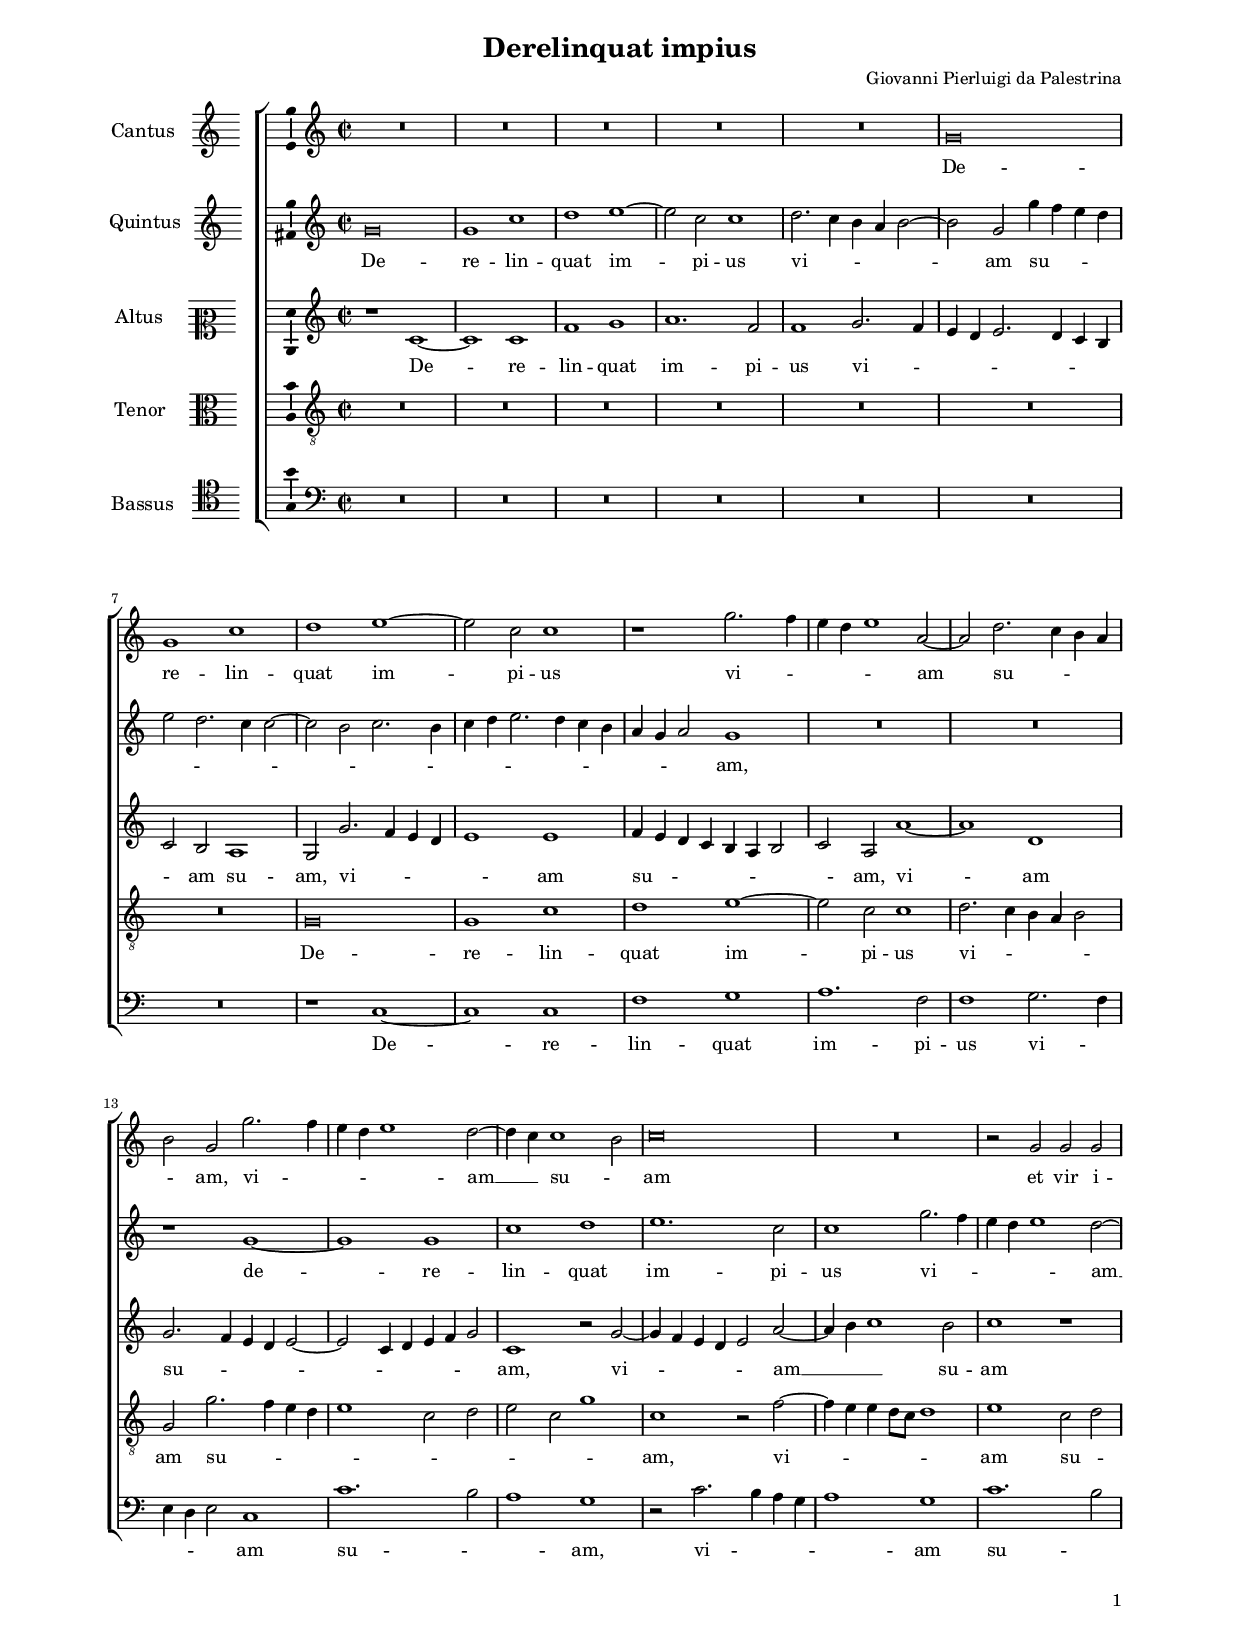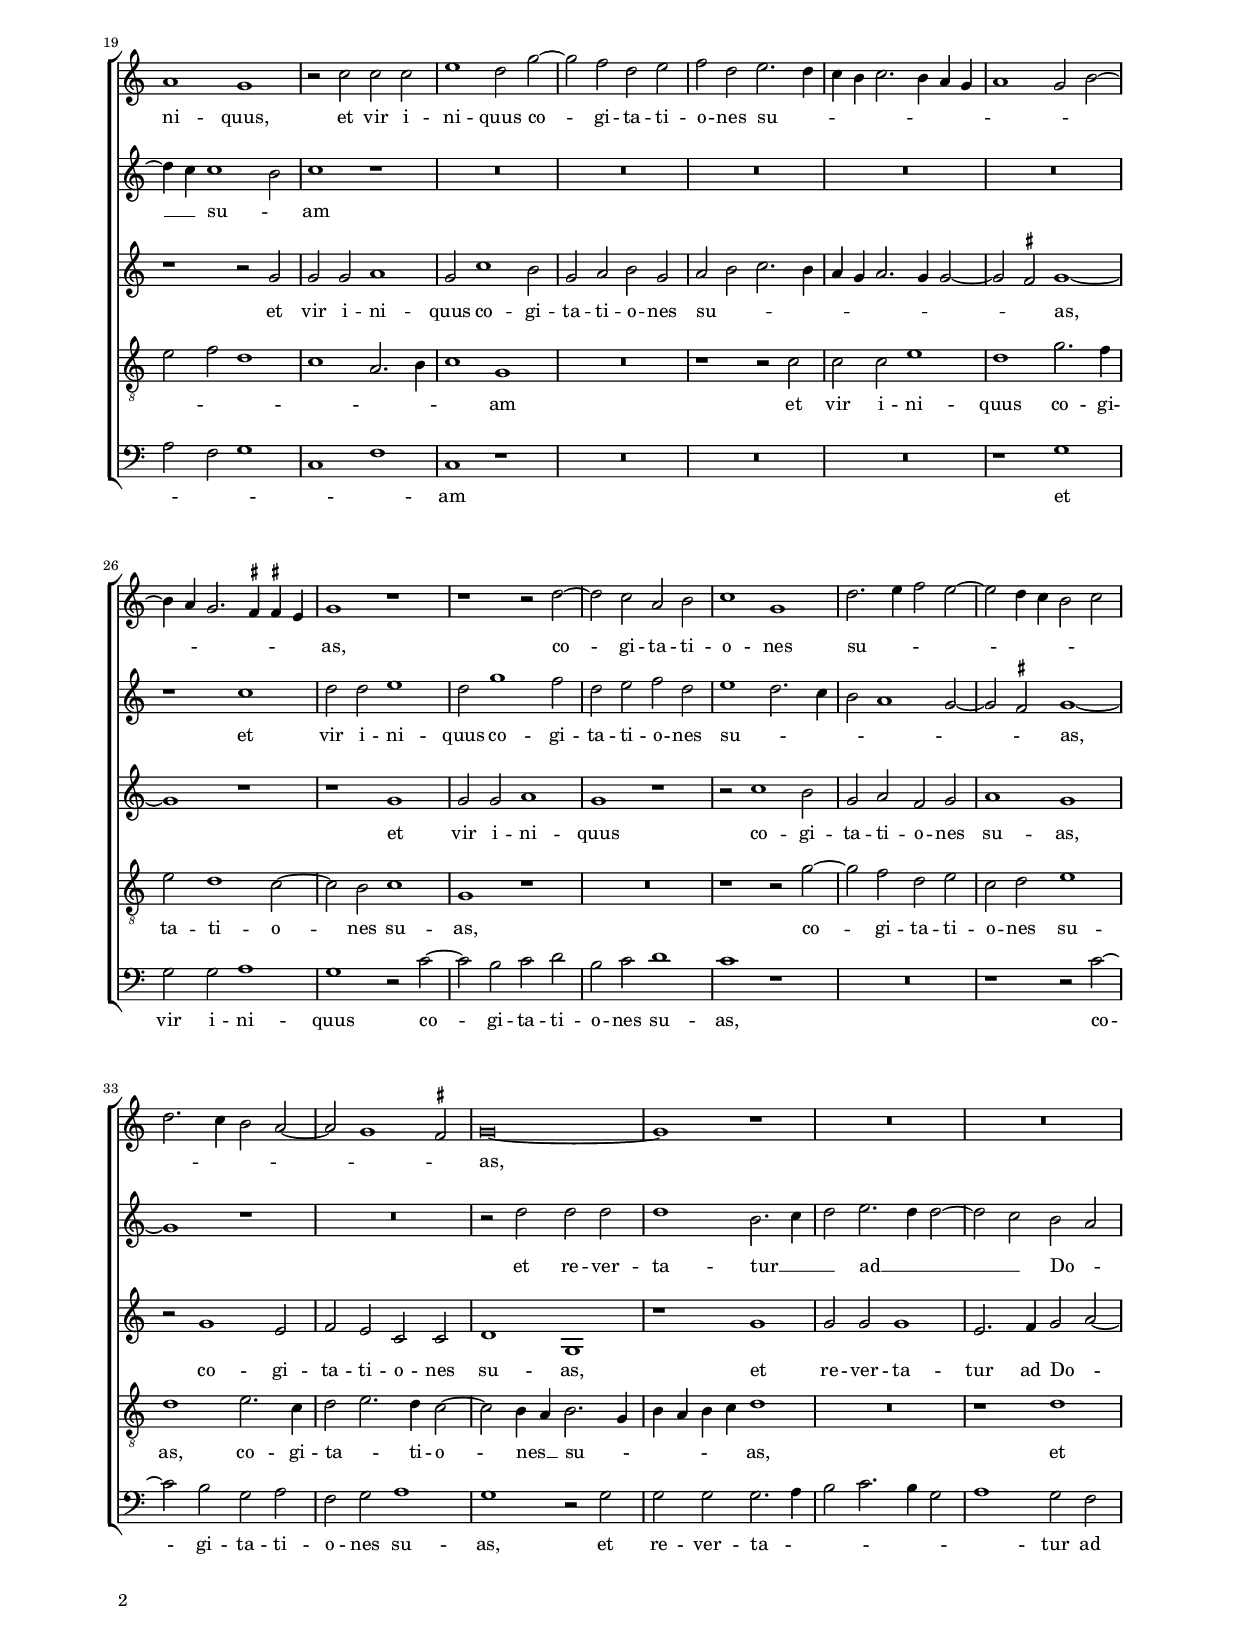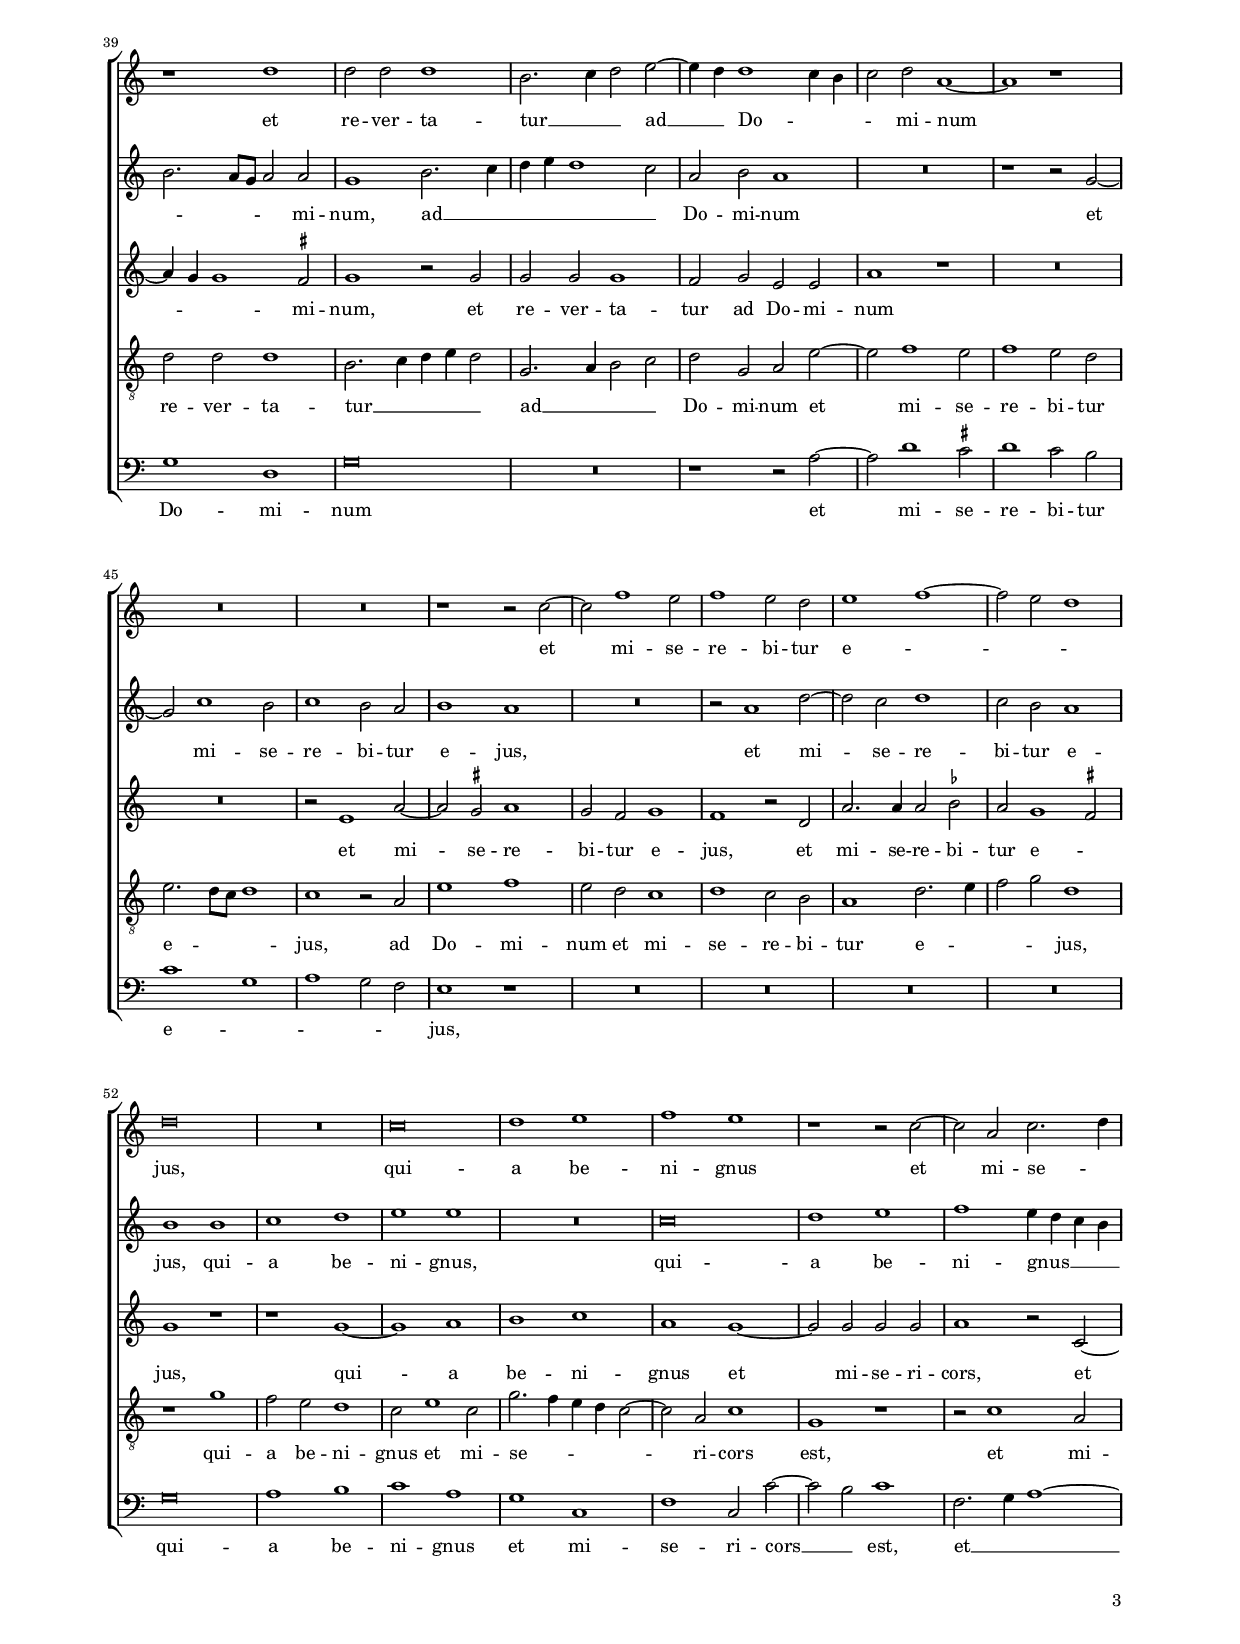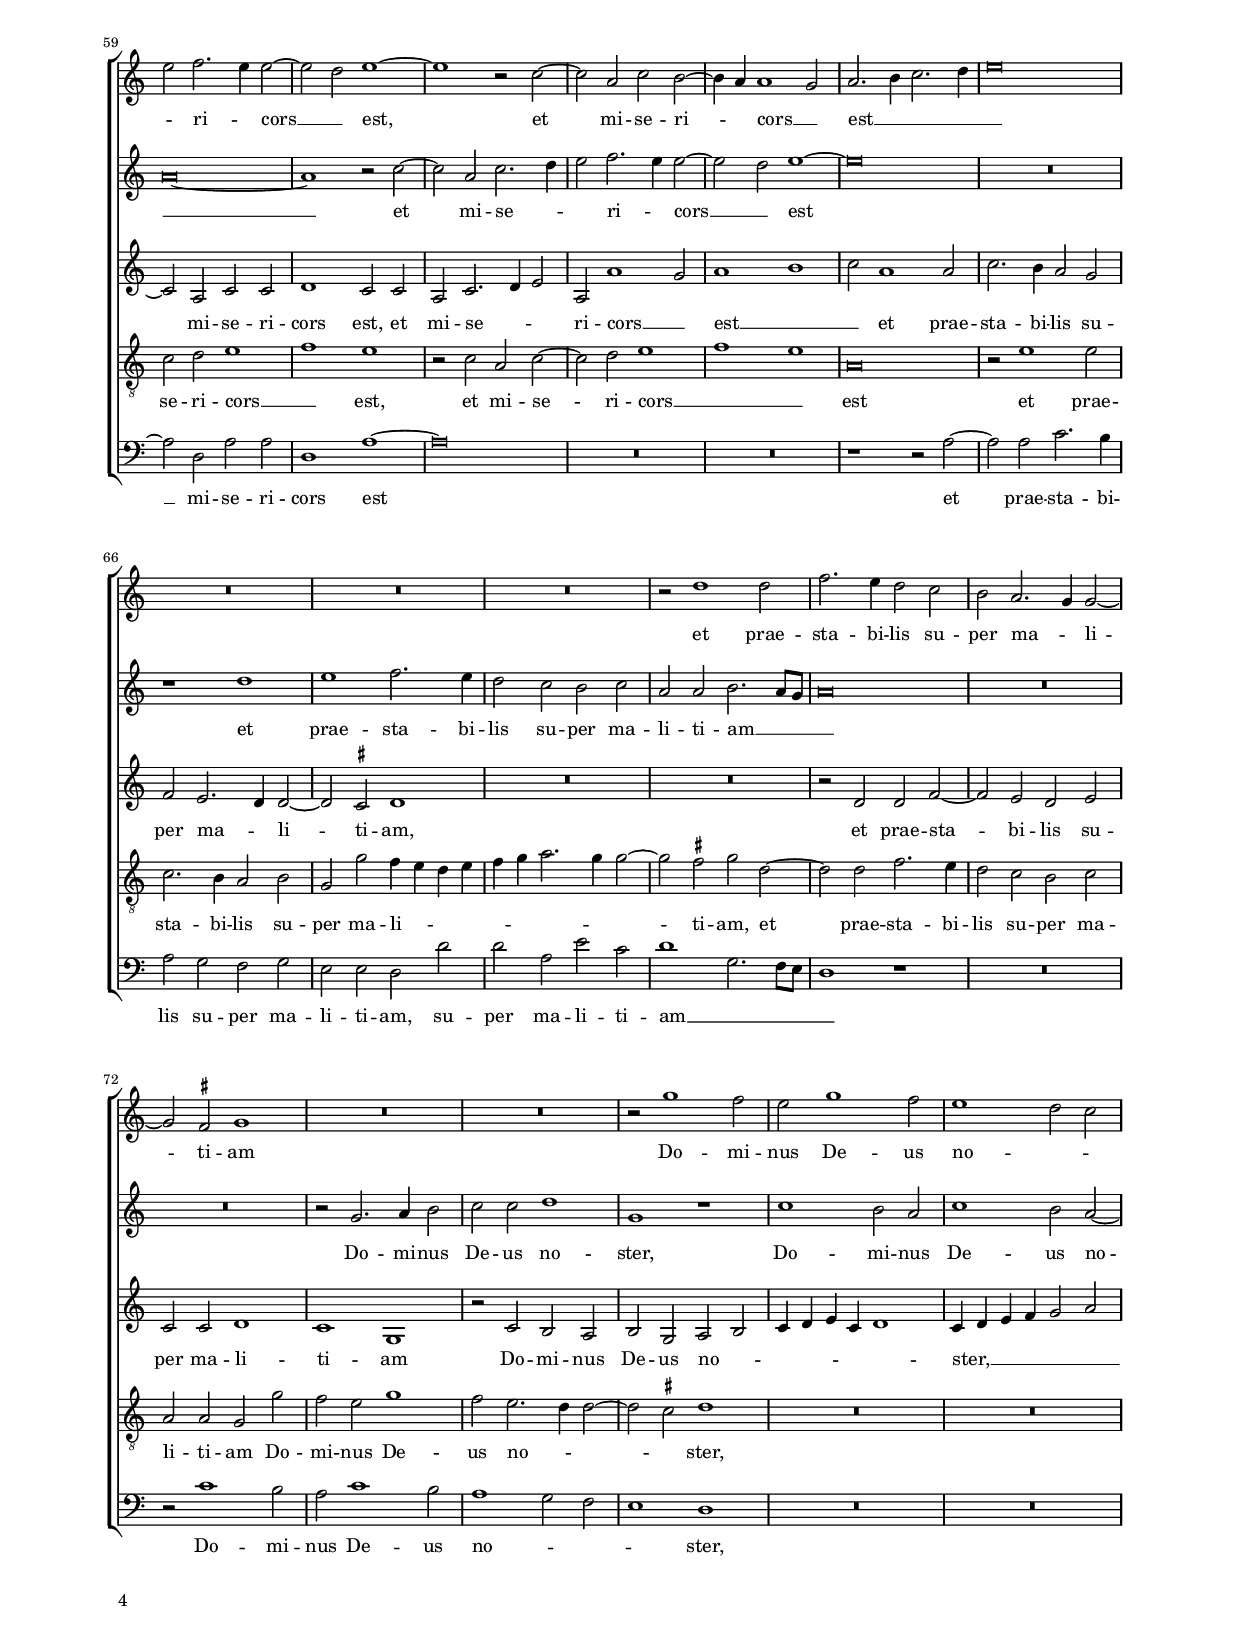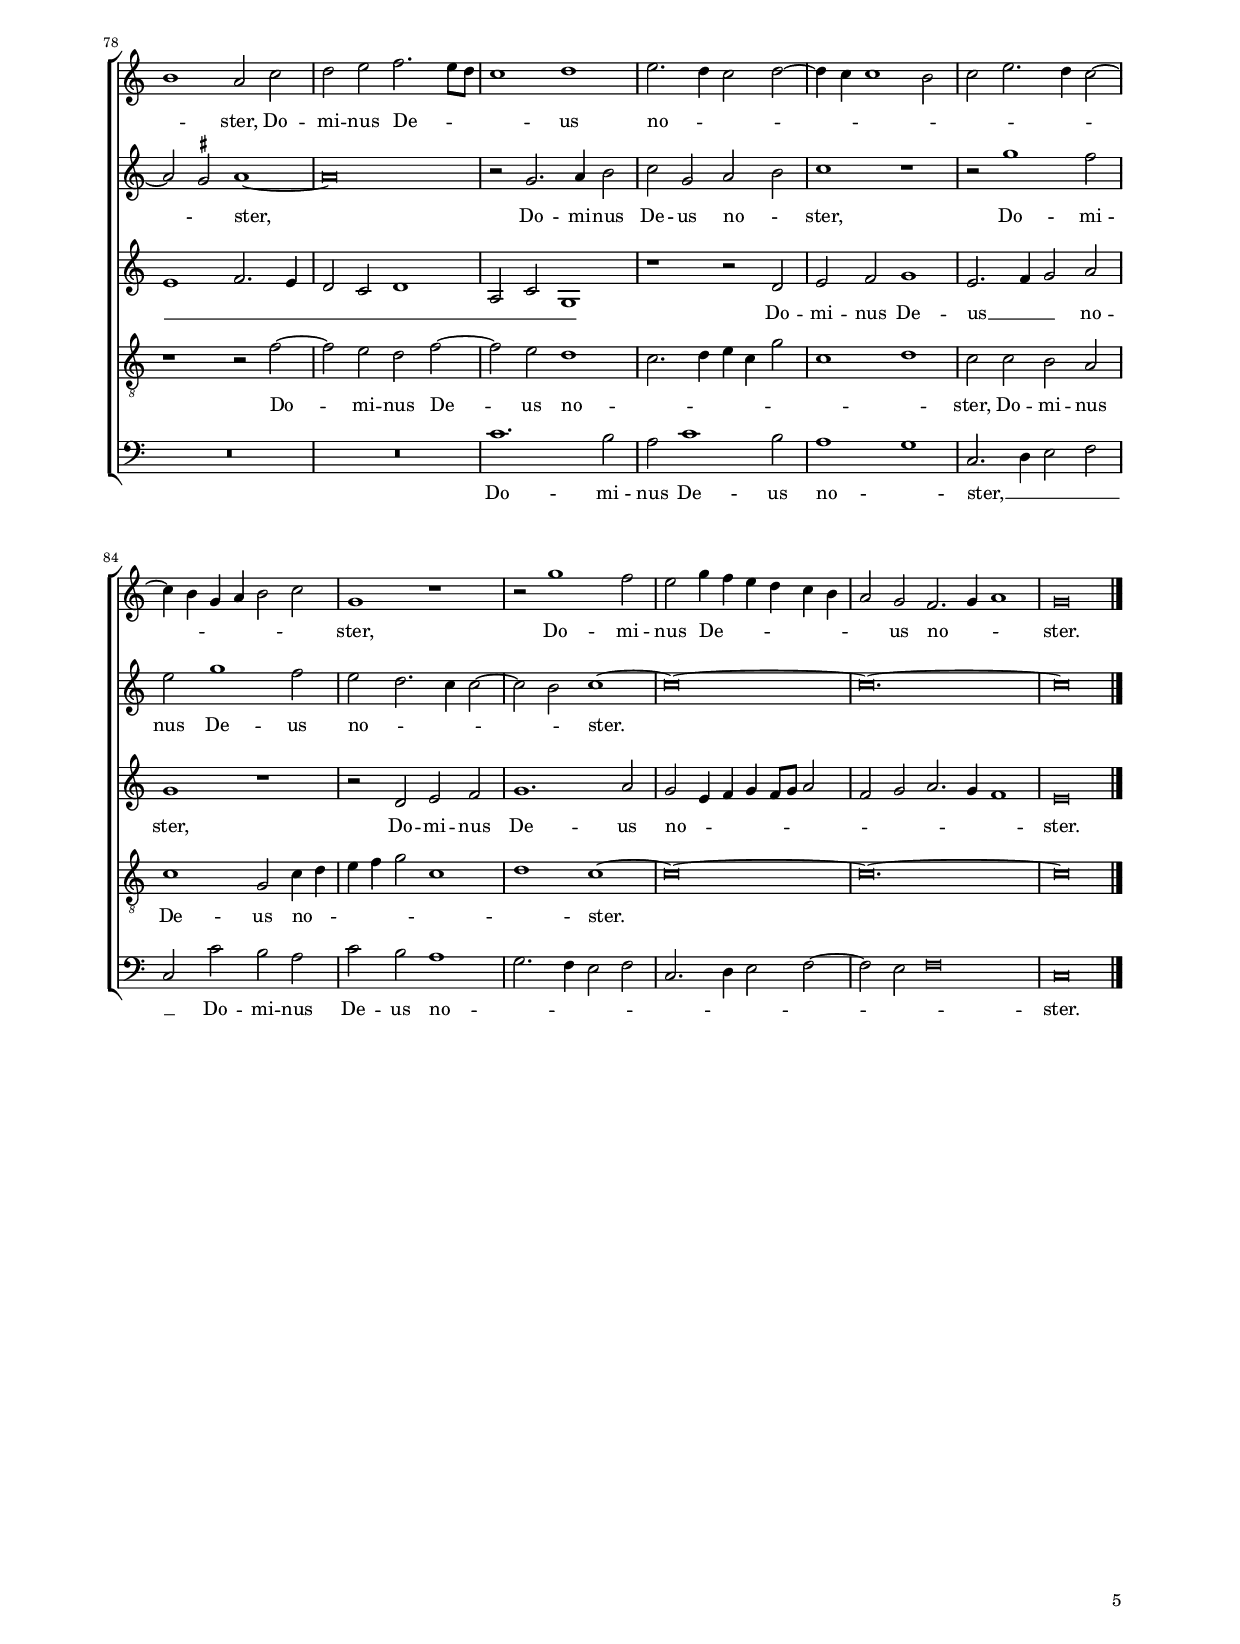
\header
{
  title="Derelinquat impius"
  composer="Giovanni Pierluigi da Palestrina"
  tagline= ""
}

\version "2.24.1"
\include "deutsch.ly"
#(set-global-staff-size 15)
% #(set-default-paper-size "letter")
#(ly:set-option 'point-and-click #f)


\paper
	{
	top-margin = 1.8 \cm
	bottom-margin = 1.2 \cm
	left-margin = 2 \cm
	right-margin = 2 \cm
	ragged-bottom = ##f
	ragged-last-bottom = ##t
	print-page-number = ##f
	system-system-spacing = #'((basic-distance . 17) (minimum-distance . 14) (padding . 7) (strechability . 150))
	oddFooterMarkup=\markup   \fill-line { "" \fromproperty #'page:page-number-string }
	evenFooterMarkup=\markup  \fill-line { \fromproperty #'page:page-number-string "" }
	last-bottom-spacing = #'((basic-distance . 12) (minimum-distance . 7) (padding . 4))
%	systems-per-page = 3
%	min-systems-per-page = 3
	markup-system-spacing.basic-distance = #12
%	print-all-headers = ##t
%	print-first-page-number = ##t
%	first-page-number = 1
	}

	
global = {
	\key c \major
	\time 2/2 \set Score.measureLength = #(ly:make-moment 2/1)
	% \time 3/1 \once \override Score.TimeSignature.style = #'single-digit \newSpacingSection
	\skip 1*2*87
	\set Score.measureLength = #(ly:make-moment 3/1)
	\skip 1*3
	\set Score.measureLength = #(ly:make-moment 2/1)
	\skip 1*2
	\bar "|."
	}

	ficta = { \once \set suggestAccidentals = ##t }

	forget = #(define-music-function (music) (ly:music?) #{
		\accidentalStyle forget
		$music
		\accidentalStyle default
		#})


incipitcantus = \markup { \score {
	{
	\set Staff.instrumentName = \markup { \fontsize #1 "Cantus" }
	\key c \major
	\clef violin
	s4 \bar ""
	}
	\layout  {
	raggedright = ##t
	indent = 1.6 \cm
	line-width = 2.4\cm
	\context { \Staff \remove Time_signature_engraver }
	\override Staff.Clef.Y-extent = #'(0 . 0)
	}} \hspace #1 }
      
      
incipitquintus = \markup { \score {
	{
	\set Staff.instrumentName = \markup { \fontsize #1 "Quintus" }
	\key c \major
	\clef violin
	s4 \bar ""
	}
	\layout  {
	raggedright = ##t
	indent = 1.6 \cm
	line-width = 2.4\cm
	\context { \Staff \remove Time_signature_engraver }
	\override Staff.Clef.Y-extent = #'(0 . 0)
	}} \hspace #1 }

      
incipitaltus = \markup { \score {
	{
	\set Staff.instrumentName = \markup { \fontsize #1 "Altus" }
	\key c \major
	\clef mezzosoprano
	s4 \bar ""
	}
	\layout  {
	raggedright = ##t
	indent = 1.6 \cm
	line-width = 2.4\cm
	\context { \Staff \remove Time_signature_engraver }
	\override Staff.Clef.Y-extent = #'(0 . 0)
	}} \hspace #1 }


incipittenor = \markup { \score {
	{
	\set Staff.instrumentName = \markup { \fontsize #1 "Tenor" }
	\key c \major
	\clef alto
	s4 \bar ""
	}
	\layout  {
	raggedright = ##t
	indent = 1.6 \cm
	line-width = 2.4\cm
	\context { \Staff \remove Time_signature_engraver }
	\override Staff.Clef.Y-extent = #'(0 . 0)
	}} \hspace #1 }
      
      
incipitbassus = \markup { \score {
	{
	\set Staff.instrumentName = \markup { \fontsize #1 "Bassus" }
	\key c \major
	\clef tenor
	s4 \bar ""
	}
	\layout  {
	raggedright = ##t
	indent = 1.6 \cm
	line-width = 2.4\cm
	\context { \Staff \remove Time_signature_engraver }
	\override Staff.Clef.Y-extent = #'(0 . 0)
	}} \hspace #1 }


cantus =  \relative c''
	{
	R\breve
	R\breve
	R\breve
	R\breve
%5
	R\breve |
	g\breve
	g1 c
	d1 e~
	e2 c c1
%10
	r1 g'2. f4 |
	e4 d e1 a,2~
	a2 d2. c4 h a
	h2 g g'2. f4
	e4 d e1 d2~
%15
	d4 c c1 h2 |
	c\breve
	R\breve
	r2 g g g
	a1 g
%20
	r2 c c c |
	e1 d2 g~
	g2 f d e
	f2 d e2. d4
	c4 h c2. h4 a g
%25
	a1 g2 h~ |
	h4 a g2. \ficta fis4 \ficta fis! e
	g1 r
	r1 r2 d'~
	d2 c a h
%30
	c1 g |
	d'2. e4 f2 e~
	e2 d4 c h2 c
	d2. c4 h2 a~
	a2 g1 \ficta fis2
%35
	g\breve~ |
	g1 r
	R\breve
	R\breve
	r1 d'
%40
	d2 d d1 |
	h2. c4 d2 e~
	e4 d d1 c4 h
	c2 d a1~
	a1 r
%45
	R\breve |
	R\breve
	r1 r2 c~
	c2 f1 e2
	f1 e2 d
%50
	e1 f~ |
	f2 e d1
	d\breve
	R\breve
	c\breve
%55
	d1 e |
	f1 e
	r1 r2 c~
	c2 a c2. d4 \pageBreak
	e2 f2. e4 e2~
%60
	e2 d e1~ |
	e1 r2 c~
	c2 a c h~
	h4 a a1 g2
	a2. h4 c2. d4
%65
	e\breve | \break \noPageBreak
	R\breve
	R\breve
	R\breve
	r2 d1 d2
%70
	f2. e4 d2 c |
	h2 a2. g4 g2~ \break \noPageBreak
	g2 \ficta fis g1
	R\breve
	R\breve
%75
	r2 g'1 f2 |
	e2 g1 f2
	e1 d2 c \pageBreak
	h1 a2 c
	d2 e f2. e8 d
%80
	c1 d |
	e2. d4 c2 d~
	d4 c c1 h2
	c2 e2. d4 c2~ \break
	c4 h g a h2 c
%85
	g1 r |
	r2 g'1 f2
	e2 g4 f e d c h
	a2 g f2. g4 a1
	g\breve |
	}


quintus =  \relative c''
	{
	g\breve
	g1 c
	d1 e~
	e2 c c1
%5
	d2. c4 h a h2~ |
	h2 g g'4 f e d
	e2 d2. c4 c2~
	c2 h c2. h4
	c4 d e2. d4 c h
%10
	a4 g a2 g1 |
	R\breve
	R\breve
	r1 g~
	g1 g
%15
	c1 d |
	e1. c2
	c1 g'2. f4
	e4 d e1 d2~
	d4 c c1 h2
%20
	c1 r |
	R\breve
	R\breve
	R\breve
	R\breve
%25
	R\breve |
	r1 c
	d2 d e1
	d2 g1 f2
	d2 e f d
%30
	e1 d2. c4 |
	h2 a1 g2~
	g2 \ficta fis g1~
	g1 r
	R\breve
%35
	r2 d' d d |
	d1 h2. c4
	d2 e2. d4 d2~
	d2 c h a
	h2. a8 g a2 a
%40
	g1 h2. c4 |
	d4 e d1 c2
	a2 h a1
	R\breve
	r1 r2 g~
%45
	g2 c1 h2 |
	c1 h2 a
	h1 a
	R\breve
	r2 a1 d2~
%50
	d2 c d1 |
	c2 h a1
	h1 h
	c1 d
	e1 e
%55
	R\breve |
	c\breve
	d1 e
	f1 e4 d c h
	a\breve~
%60
	a1 r2 c~ |
	c2 a c2. d4
	e2 f2. e4 e2~
	e2 d e1~
	e\breve
%65
	R\breve |
	r1 d
	e1 f2. e4
	d2 c h c
	a2 a h2. a8 g
%70
	a\breve |
	R\breve
	R\breve
	r2 g2. a4 h2
	c2 c d1
%75
	g,1 r |
	c1 h2 a
	c1 h2 a~
	a2 \ficta gis a1~
	a\breve
%80
	r2 g2. a4 h2 |
	c2 g a h
	c1 r
	r2 g'1 f2
	e2 g1 f2
%85
	e2 d2. c4 c2~
	c2 h c1~
	c\breve~
	c\breve.~
	c\breve |
	}


altus =  \relative c'
	{
	r1 c~
	c1 c
	f1 g
	a1. f2
%5
	f1 g2. f4 |
	e4 d e2. d4 c h
	c2 h a1
	g2 g'2. f4 e d
	e1 e
%10
	f4 e d c h a h2 |
	c2 a a'1~
	a1 d,
	g2. f4 e d e2~
	e2 c4 d e f g2
%15
	c,1 r2 g'~ |
	g4 f e d e2 a~
	a4 h c1 h2
	c1 r
	r1 r2 g
%20
	g2 g a1 |
	g2 c1 h2
	g2 a h g
	a2 h c2. h4
	a4 g a2. g4 g2~
%25
	g2 \ficta fis g1~ |
	g1 r
	r1 g
	g2 g a1
	g1 r
%30
	r2 c1 h2 |
	g2 a f g
	a1 g
	r2 g1 e2
	f2 e c c
%35
	d1 g, |
	r1 g'
	g2 g g1
	e2. f4 g2 a~
	a4 g g1 \ficta fis2
%40
	g1 r2 g |
	g2 g g1
	f2 g e e
	a1 r
	R\breve
%45
	R\breve |
	r2 e1 a2~
	a2 \ficta gis a1
	g2 f g1
	f1 r2 d
%50
	a'2. a4 a2 \ficta b |
	a2 g1 \ficta fis2
	g1 r
	r1 g1~
	g1 a
%55
	h1 c |
	a1 g~
	g2 g g g
	a1 r2 c,~
	c2 a c c
%60
	d1 c2 c |
	a2 c2. d4 e2
	a,2 a'1 g2
	a1 h
	c2 a1 a2
%65
	c2. h4 a2 g |
	f2 e2. d4 d2~
	d2 \ficta cis d1
	R\breve
	R\breve
%70
	r2 d d f~ |
	f2 e d e
	c2 c d1
	c1 g
	r2 c h a
%75
	h2 g a h |
	c4 d e c d1
	c4 d e f g2 a
	e1 f2. e4
	d2 c d1
%80
	a2 c g1 |
	r1 r2 d'
	e2 f g1
	e2. f4 g2 a
	g1 r
%85
	r2 d e f |
	g1. a2
	g2 e4 f g f8 g a2
	f2 g a2. g4 f1
	e\breve |
%90
	}


tenor  =  \relative c'
	{
	R\breve
	R\breve
	R\breve
	R\breve
%5
	R\breve |
	R\breve
	R\breve
	g\breve
	g1 c
%10
	d1 e~ |
	e2 c c1
	d2. c4 h a h2
	g2 g'2. f4 e d
	e1 c2 d
%15
	e2 c g'1 |
	c,1 r2 f~
	f4 e e d8 c d1
	e1 c2 d
	e2 f d1
%20
	c1 a2. h4 |
	c1 g
	R\breve
	r1 r2 c
	c2 c e1
%25
	d1 g2. f4 |
	e2 d1 c2~
	c2 h c1
	g1 r
	R\breve
%30
	r1 r2 g'~ |
	g2 f d e
	c2 d e1
	d1 e2. c4
	d2 e2. d4 c2~
%35
	c2 h4 a h2. g4 |
	h4 a h c d1
	R\breve
	r1 d
	d2 d d1
%40
	h2. c4 d e d2 |
	g,2. a4 h2 c
	d2 g, a e'~
	e2 f1 e2
	f1 e2 d
%45
	e2. d8 c d1 |
	c1 r2 a
	e'1 f
	e2 d c1
	d1 c2 h
%50
	a1 d2. e4 |
	f2 g d1
	r1 g
	f2 e d1
	c2 e1 c2
%55
	g'2. f4 e d c2~ |
	c2 a c1
	g1 r
	r2 c1 a2
	c2 d e1
%60
	f1 e |
	r2 c a c~
	c2 d e1
	f1 e
	a,\breve
%65
	r2 e'1 e2 |
	c2. h4 a2 h
	g2 g' f4 e d e
	f4 g a2. g4 g2~
	g2 \ficta fis g d~
%70
	d2 d f2. e4 |
	d2 c h c
	a2 a g g'
	f2 e g1
	f2 e2. d4 d2~
%75
	d2 \ficta cis d1 |
	R\breve
	R\breve
	r1 r2 f~
	f2 e d f~
%80
	f2 e d1 |
	c2. d4 e c g'2
	c,1 d
	c2 c h a
	c1 g2 c4 d
%85
	e4 f g2 c,1 
	d1 c~
	c\breve~
	c\breve.~
	c\breve |
	}


bassus  =  \relative c
	{
	R\breve
	R\breve
	R\breve
	R\breve
%5
	R\breve |
	R\breve
	R\breve
	r1 c~
	c1 c
%10
	f1 g |
	a1. f2
	f1 g2. f4
	e4 d e2 c1
	c'1. h2
%15
	a1 g |
	r2 c2. h4 a g
	a1 g
	c1. h2
	a2 f g1
%20
	c,1 f |
	c1 r
	R\breve
	R\breve
	R\breve
%25
	r1 g' |
	g2 g a1
	g1 r2 c~
	c2 h c d
	h2 c d1
%30
	c1 r |
	R\breve
	r1 r2 c~
	c2 h g a
	f2 g a1
%35
	g1 r2 g |
	g2 g g2. a4
	h2 c2. h4 g2
	a1 g2 f
	g1 d
%40
	g\breve |
	R\breve
	r1 r2 a~
	a2 d1 \ficta cis2
	d1 c2 h
%45
	c1 g |
	a1 g2 f
	e1 r
	R\breve
	R\breve
%50
	R\breve |
	R\breve
	g\breve
	a1 h
	c1 a
%55
	g1 c, |
	f1 c2 c'~
	c2 h c1
	f,2. g4 a1~
	a2 d, a' a
%60
	d,1 a'~ |
	a\breve
	R\breve
	R\breve
	r1 r2 a~
%65
	a2 a c2. h4 |
	a2 g f g
	e2 e d d'
	d2 a e' c
	d1 g,2. f8 e
%70
	d1 r |
	R\breve
	r2 c'1 h2
	a2 c1 h2
	a1 g2 f
%75
	e1 d |
	R\breve
	R\breve
	R\breve
	R\breve
%80
	c'1. h2 |
	a2 c1 h2
	a1 g
	c,2. d4 e2 f
	c2 c' h a
%85
	c2 h a1 |
	g2. f4 e2 f
	c2. d4 e2 f2~
	f2 e f\breve
	c\breve |
	}


lyricscantus = \lyricmode {
	De -- re -- lin -- quat im -- pi -- us vi -- _ _ _ _ am su -- _ _ _ _ am,
	vi -- _ _ _ _ am __ _ su -- _ am
	et vir i -- ni -- quus,
	et vir i -- ni -- quus co -- gi -- ta -- ti -- o -- nes su -- _ _ _ _ _ _ _ _ _ _ _ _ _ _ _ as,
	co -- gi -- ta -- ti -- o -- nes su -- _ _ _ _ _ _ _ _ _ _ _ _ _ as,
	et re -- ver -- ta -- tur __ _ _ ad __ _ Do -- _ _ _ mi -- num
	et mi -- se -- re -- bi -- tur e -- _ _ _ jus,
	qui -- a be -- ni -- gnus et mi -- se -- _ _ ri -- _ cors __ _ est,
	et mi -- se -- ri -- _ cors __ _ est __ _ _ _ _
	et prae -- sta -- bi -- lis su -- per ma -- _ li -- ti -- am
	Do -- mi -- nus De -- us  no -- _ _ _ ster,
	Do -- mi -- nus De -- _ _ _ us  no -- _ _ _ _ _ _ _ _ _ _ _ _ _ _ _ ster,
	Do -- mi -- nus De -- _ _ _ _ _ _ us  no -- _ _ ster.
	}


lyricsquintus = \lyricmode {
	De -- re -- lin -- quat im -- pi -- us vi -- _ _ _ _ am su -- _ _ _ _ _ _ _ _ _ _ _ _ _ _ _ _ _ _ _ am,
	de -- re -- lin -- quat im -- pi -- us vi -- _ _ _ _ am __ _ su -- _ am
	et vir i -- ni -- quus co -- gi -- ta -- ti -- o -- nes su -- _ _ _ _ _ _ as,
	et re -- ver -- ta -- tur __ _ _ ad __ _ _ _ Do -- _ _ _ _ _ mi -- num,
	ad __ _ _ _ _ _ Do -- mi -- num
	et mi -- se -- re -- bi -- tur e -- jus,
	et mi -- se -- re -- bi -- tur e -- jus,
	qui -- a be -- ni -- gnus,
	qui -- a be -- ni -- gnus __ _ _ _ _
	et mi -- se -- _ _ ri -- _ cors __ _ est
	et prae -- sta -- bi -- lis su -- per ma -- li -- ti -- am __ _ _ _
	Do -- mi -- nus De -- us  no -- ster,
	Do -- mi -- nus De -- us  no -- _ ster,
	Do -- mi -- nus De -- us  no -- _ ster,
	Do -- mi -- nus De -- us  no -- _ _ _ _ ster.
	}


lyricsaltus = \lyricmode {
	De -- re -- lin -- quat im -- pi -- us vi -- _ _ _ _ _ _ _ _ am su -- am,
	vi -- _ _ _ _ am su -- _ _ _ _ _ _ _ am,
	vi -- am su -- _ _ _ _ _ _ _ _ _ am,
	vi -- _ _ _ _ am __ _ _ su -- am
	et vir i -- ni -- quus co -- gi -- ta -- ti -- o -- nes su -- _ _ _ _ _ _ _ _ _ as,
	et vir i -- ni -- quus co -- gi -- ta -- ti -- o -- nes su -- as,
	co -- gi -- ta -- ti -- o -- nes su -- as,
	et re -- ver -- ta -- tur ad Do -- _ _ _ mi -- num,
	et re -- ver -- ta -- tur ad Do -- mi -- num
	et mi -- se -- re -- bi -- tur e -- jus,
	et mi -- se -- re -- bi -- tur e -- _ jus,
	qui -- a be -- ni -- gnus et mi -- se -- ri -- cors,
	et mi -- se -- ri -- cors est,
	et mi -- se -- _ _ ri -- cors __ _ est __ _ _
	et prae -- sta -- bi -- lis su -- per ma -- _ li -- ti -- am,
	et prae -- sta -- bi -- lis su -- per ma -- li -- ti -- am
	Do -- mi -- nus De -- us  no -- _ _ _ _ _ _ ster, __ _ _ _ _ _ _ _ _ _ _ _ _ _ _
	Do -- mi -- nus De -- us  __ _ _ no -- ster,
	Do -- mi -- nus De -- us  no -- _ _ _ _ _ _ _ _ _ _ _ ster.
	}


lyricstenor = \lyricmode {
	De -- re -- lin -- quat im -- pi -- us vi -- _ _ _ _ am su -- _ _ _ _ _ _ _ _ _ am,
	vi -- _ _ _ _ _ am su -- _ _ _ _ _ _ _ _ am
	et vir i -- ni -- quus co -- gi -- ta -- ti -- o -- nes su -- as,
	co -- gi -- ta -- ti -- o -- nes su -- as,
	co -- gi -- ta -- _ ti -- o -- nes __ _ su -- _ _ _ _ _ as,
	et re -- ver -- ta -- tur __ _ _ _ _ ad __ _ _ _ Do -- mi -- num
	et mi -- se -- re -- bi -- tur e -- _ _ _ jus,
	ad Do -- mi -- num
	et mi -- se -- re -- bi -- tur e -- _ _ _ jus,
	qui -- a be -- ni -- gnus
	et mi -- se -- _ _ _ _ ri -- cors est,
	et mi -- se -- ri -- cors __ _ est,
	et mi -- se -- ri -- cors __ _ _ est
	et prae -- sta -- bi -- lis su -- per ma -- li -- _ _ _ _ _ _ _ _ ti -- am,
	et prae -- sta -- bi -- lis su -- per ma -- li -- ti -- am
	Do -- mi -- nus De -- us  no -- _ _ _ ster,
	Do -- mi -- nus De -- us  no -- _ _ _ _ _ _ _ ster,
	Do -- mi -- nus De -- us  no -- _ _ _ _ _ _ ster.
	}


lyricsbassus = \lyricmode {
	De -- re -- lin -- quat im -- pi -- us vi -- _ _ _ _ am su -- _ _ am,
	vi -- _ _ _ _ am su -- _ _ _ _ _ _ am
	et vir i -- ni -- quus co -- gi -- ta -- ti -- o -- nes su -- as,
	co -- gi -- ta -- ti -- o -- nes su -- as,
	et re -- ver -- ta -- _ _ _ _ _ _ tur ad Do -- mi -- num
	et mi -- se -- re -- bi -- tur e -- _ _ _ _ jus,
	qui -- a be -- ni -- gnus
	et mi -- se -- ri -- cors __ _ est,
	et __ _ _ mi -- se -- ri -- cors est
	et prae -- sta -- bi -- lis su -- per ma -- li -- ti -- am,
	su -- per ma -- li -- ti -- am __ _ _ _ _
	Do -- mi -- nus De -- us  no -- _ _ _ ster,
	Do -- mi -- nus De -- us  no -- _ ster, __ _ _ _ _
	Do -- mi -- nus De -- us  no -- _ _ _ _ _ _ _ _ _ _ ster.
	}


\score
{  
	\transpose c c {
	\new ChoirStaff \with { \override StaffGrouper.staff-staff-spacing.basic-distance = #12 }
	<<

	\new Staff << \global
	\new Voice="v1" {
		\set Staff.instrumentName=\incipitcantus
%		\set Staff.instrumentName= "S"
		\set Staff.midiInstrument = "reed organ"
		\clef violin
		\cantus }
	\new Lyrics \lyricsto "v1" {\lyricscantus }
	>>


	\new Staff << \global
	\new Voice="v5" {
		\set Staff.instrumentName=\incipitquintus
%		\set Staff.instrumentName= "Q"
		\set Staff.midiInstrument = "reed organ"
		\clef violin
		\quintus}
	\new Lyrics \lyricsto "v5" {\lyricsquintus }
	>>


	\new Staff << \global
	\new Voice="v2" {
		\set Staff.instrumentName=\incipitaltus
%		\set Staff.instrumentName= "A"
		\set Staff.midiInstrument = "reed organ"
		\clef violin 
		\altus}
	\new Lyrics \lyricsto "v2" {\lyricsaltus }
	>>


	\new Staff << \global
	\new Voice="v3" {
		\set Staff.instrumentName=\incipittenor
%		\set Staff.instrumentName= "T"
		\set Staff.midiInstrument = "reed organ"
		\clef "G_8"
		\tenor }
	\new Lyrics \lyricsto "v3" {\lyricstenor }
	>>


	\new Staff << \global
	\new Voice="v4" {
		\set Staff.instrumentName=\incipitbassus
%		\set Staff.instrumentName= "B"
		\set Staff.midiInstrument = "reed organ"
		\clef bass 
		\bassus }
	\new Lyrics \lyricsto "v4" {\lyricsbassus}
	>>

	>>
	} % transpose

	\layout
	{
	indent = 2.5\cm
	\context { \Lyrics \override VerticalAxisGroup.nonstaff-relatedstaff-spacing.padding = #1.5 }
%	\context { \Lyrics \override LyricText.font-size = #1 }
	\context { \Staff \override TimeSignature.break-visibility = #end-of-line-invisible }
	\context { \Staff \consists Ambitus_engraver }
	\context { \Score \override BarNumber.padding = #2 }
	\context { \Voice \override NoteHead.style = #'baroque }
	}

\midi
	{
    	\tempo 2 = 90
	}

}


% EOF
